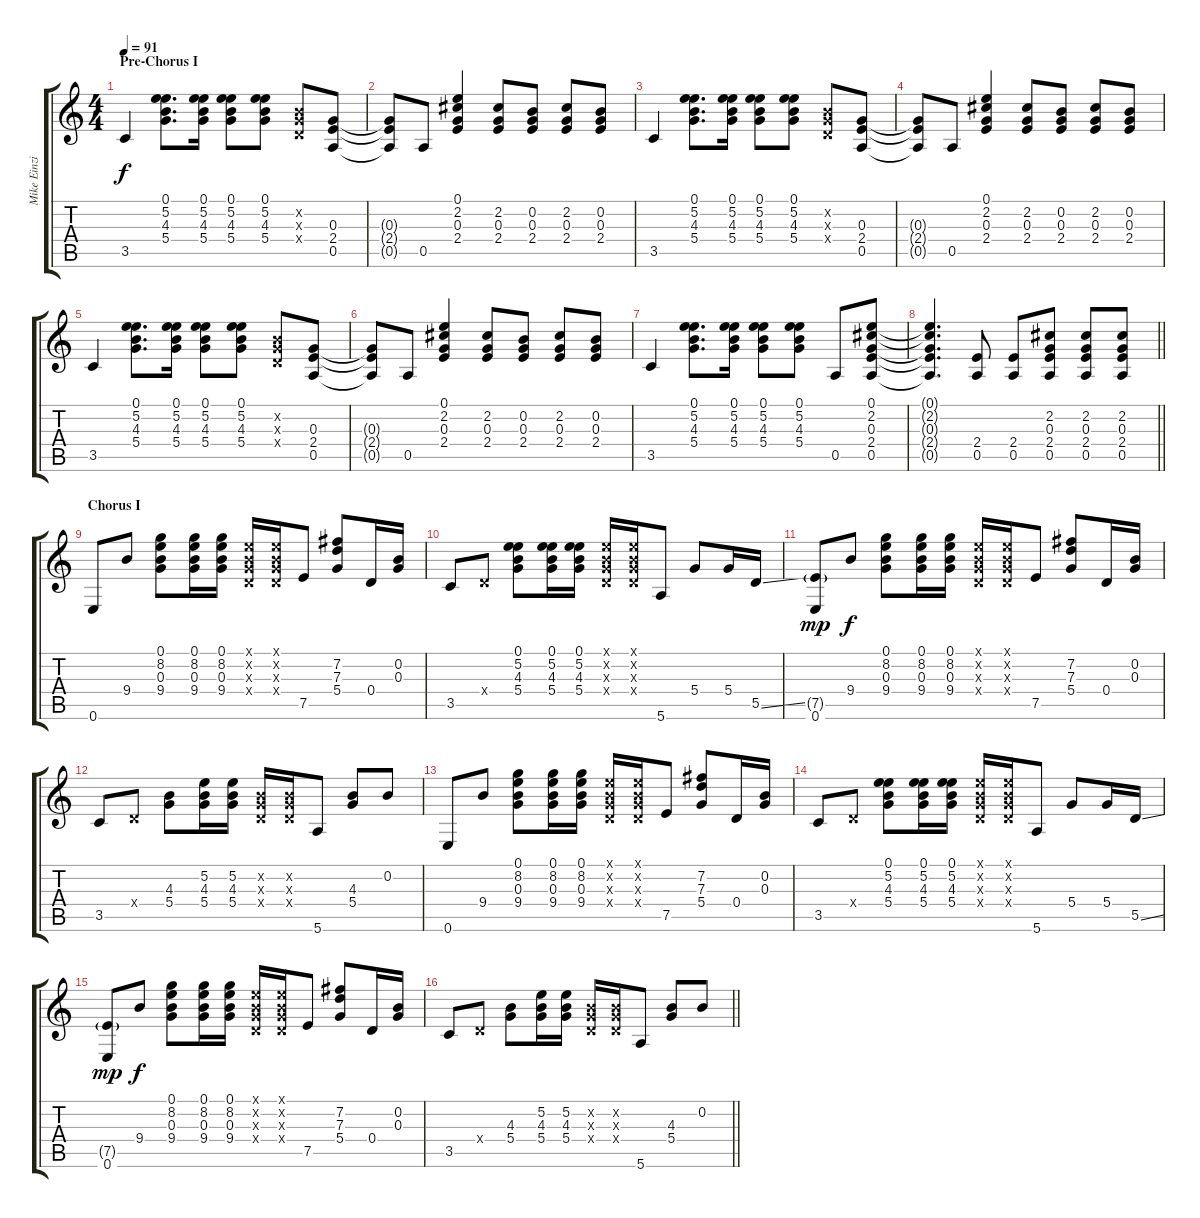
\track ("Mike Einziger" "Mike Einzi") {instrument acousticguitarsteel}
\staff {score tabs}
\tuning (E4 B3 G3 D3 A2 E2) {hide}
\ts (4 4)
\section ("" "Pre-Chorus I")
\tempo 91
\clef g2
\ks c
3.5.4{dy f} (0.1 5.2 4.3 5.4).8{d} (0.1 5.2 4.3 5.4).16 (0.1 5.2 4.3 5.4).8 (0.1 5.2 4.3 5.4).8 (0.2{x} 0.3{x} 0.4{x}).8 (0.3 2.4 0.5).8 |
(0.3{t} 2.4{t} 0.5{t}).8 0.5.8 (0.1 2.2 0.3 2.4).4 (2.2 0.3 2.4).8 (0.2 0.3 2.4).8 (2.2 0.3 2.4).8 (0.2 0.3 2.4).8 |
3.5.4 (0.1 5.2 4.3 5.4).8{d} (0.1 5.2 4.3 5.4).16 (0.1 5.2 4.3 5.4).8 (0.1 5.2 4.3 5.4).8 (0.2{x} 0.3{x} 0.4{x}).8 (0.3 2.4 0.5).8 |
(0.3{t} 2.4{t} 0.5{t}).8 0.5.8 (0.1 2.2 0.3 2.4).4 (2.2 0.3 2.4).8 (0.2 0.3 2.4).8 (2.2 0.3 2.4).8 (0.2 0.3 2.4).8 |
3.5.4 (0.1 5.2 4.3 5.4).8{d} (0.1 5.2 4.3 5.4).16 (0.1 5.2 4.3 5.4).8 (0.1 5.2 4.3 5.4).8 (0.2{x} 0.3{x} 0.4{x}).8 (0.3 2.4 0.5).8 |
(0.3{t} 2.4{t} 0.5{t}).8 0.5.8 (0.1 2.2 0.3 2.4).4 (2.2 0.3 2.4).8 (0.2 0.3 2.4).8 (2.2 0.3 2.4).8 (0.2 0.3 2.4).8 |
3.5.4 (0.1 5.2 4.3 5.4).8{d} (0.1 5.2 4.3 5.4).16 (0.1 5.2 4.3 5.4).8 (0.1 5.2 4.3 5.4).8 0.5.8 (0.1 2.2 0.3 2.4 0.5).8 |
\barLineRight lightlight
(0.1{t} 2.2{t} 0.3{t} 2.4{t} 0.5{t}).4{d} (2.4 0.5).8 (2.4 0.5).8 (2.2 0.3 2.4 0.5).8 (2.2 0.3 2.4 0.5).8 (2.2 0.3 2.4 0.5).8 |
\section ("" "Chorus I")
0.6.8 9.4.8 (0.1 8.2 0.3 9.4).8 (0.1 8.2 0.3 9.4).16 (0.1 8.2 0.3 9.4).16 (0.1{x} 0.2{x} 0.3{x} 0.4{x}).16 (0.1{x} 0.2{x} 0.3{x} 0.4{x}).16 7.5.8 (7.2 7.3 5.4).8 0.4.16 (0.2 0.3).16 |
3.5.8 0.4{x}.8 (0.1 5.2 4.3 5.4).8 (0.1 5.2 4.3 5.4).16 (0.1 5.2 4.3 5.4).16 (0.1{x} 0.2{x} 0.3{x} 0.4{x}).16 (0.1{x} 0.2{x} 0.3{x} 0.4{x}).16 5.6.8 5.4.8 5.4.16 5.5{ss}.16 |
(7.5{g} 0.6).8{dy mp} 9.4.8{dy f} (0.1 8.2 0.3 9.4).8 (0.1 8.2 0.3 9.4).16 (0.1 8.2 0.3 9.4).16 (0.1{x} 0.2{x} 0.3{x} 0.4{x}).16 (0.1{x} 0.2{x} 0.3{x} 0.4{x}).16 7.5.8 (7.2 7.3 5.4).8 0.4.16 (0.2 0.3).16 |
3.5.8 0.4{x}.8 (4.3 5.4).8 (5.2 4.3 5.4).16 (5.2 4.3 5.4).16 (0.2{x} 0.3{x} 0.4{x}).16 (0.2{x} 0.3{x} 0.4{x}).16 5.6.8 (4.3 5.4).8 0.2.8 |
0.6.8 9.4.8 (0.1 8.2 0.3 9.4).8 (0.1 8.2 0.3 9.4).16 (0.1 8.2 0.3 9.4).16 (0.1{x} 0.2{x} 0.3{x} 0.4{x}).16 (0.1{x} 0.2{x} 0.3{x} 0.4{x}).16 7.5.8 (7.2 7.3 5.4).8 0.4.16 (0.2 0.3).16 |
3.5.8 0.4{x}.8 (0.1 5.2 4.3 5.4).8 (0.1 5.2 4.3 5.4).16 (0.1 5.2 4.3 5.4).16 (0.1{x} 0.2{x} 0.3{x} 0.4{x}).16 (0.1{x} 0.2{x} 0.3{x} 0.4{x}).16 5.6.8 5.4.8 5.4.16 5.5{ss}.16 |
(7.5{g} 0.6).8{dy mp} 9.4.8{dy f} (0.1 8.2 0.3 9.4).8 (0.1 8.2 0.3 9.4).16 (0.1 8.2 0.3 9.4).16 (0.1{x} 0.2{x} 0.3{x} 0.4{x}).16 (0.1{x} 0.2{x} 0.3{x} 0.4{x}).16 7.5.8 (7.2 7.3 5.4).8 0.4.16 (0.2 0.3).16 |
\barLineRight lightlight
3.5.8 0.4{x}.8 (4.3 5.4).8 (5.2 4.3 5.4).16 (5.2 4.3 5.4).16 (0.2{x} 0.3{x} 0.4{x}).16 (0.2{x} 0.3{x} 0.4{x}).16 5.6.8 (4.3 5.4).8 0.2.8
